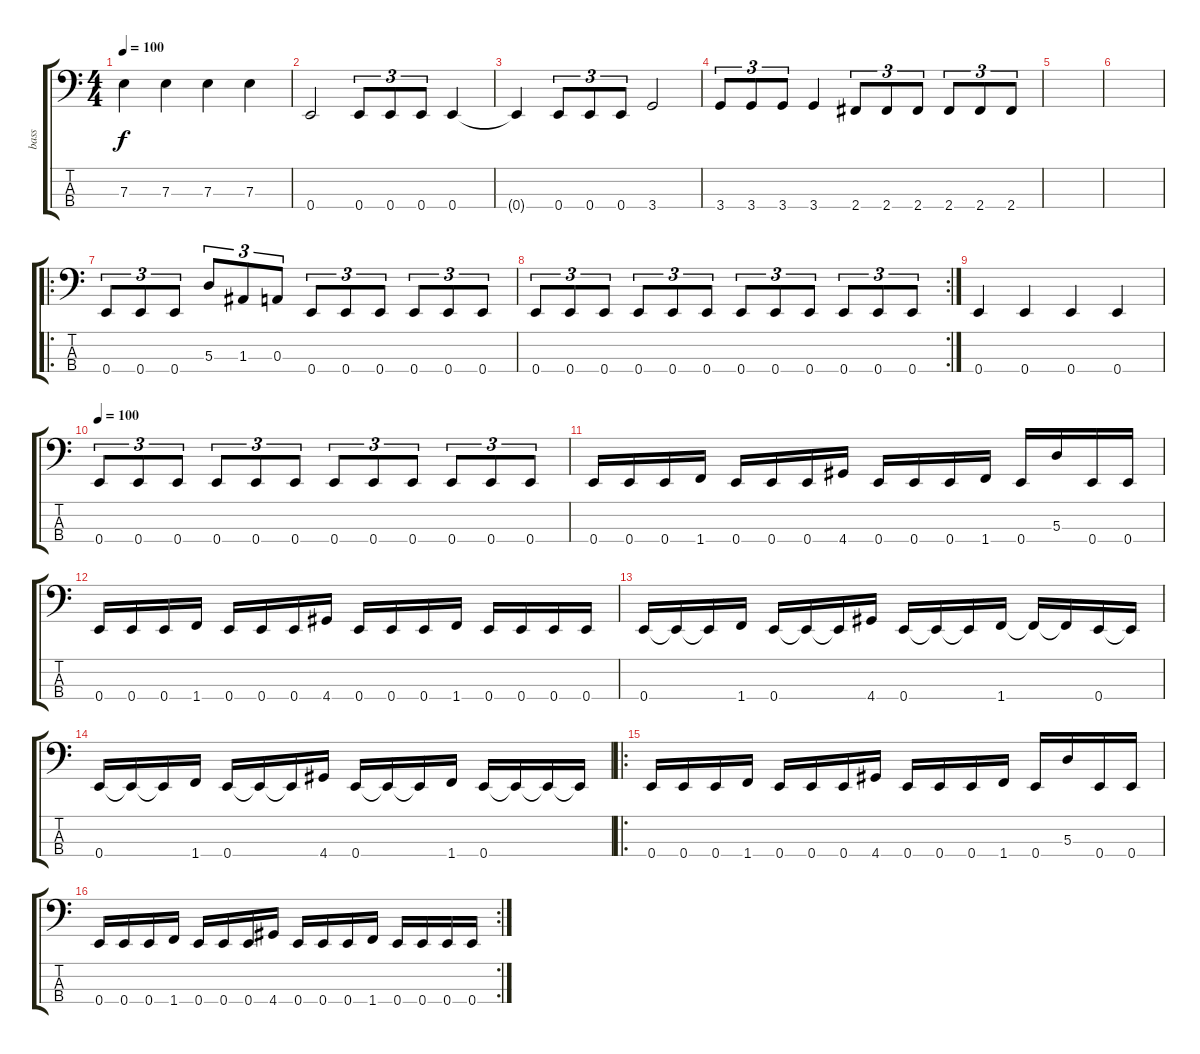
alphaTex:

\track ("bass" "bass") {instrument electricbasspick}
\staff {score tabs}
\tuning (G2 D2 A1 E1) {hide}
\ts (4 4)
\tempo 100
\clef f4
\ks c
7.3.4{dy f instrument slapbass2} 7.3.4 7.3.4 7.3.4 |
0.4.2{instrument electricbasspick} 0.4.8{tu (3 2)} 0.4.8{tu (3 2)} 0.4.8{tu (3 2)} 0.4.4 |
0.4{t}.4 0.4.8{tu (3 2)} 0.4.8{tu (3 2)} 0.4.8{tu (3 2)} 3.4.2 |
3.4.8{tu (3 2)} 3.4.8{tu (3 2)} 3.4.8{tu (3 2)} 3.4.4 2.4.8{tu (3 2)} 2.4.8{tu (3 2)} 2.4.8{tu (3 2)} 2.4.8{tu (3 2)} 2.4.8{tu (3 2)} 2.4.8{tu (3 2)} |
|
|
\ro
0.4.8{tu (3 2)} 0.4.8{tu (3 2)} 0.4.8{tu (3 2)} 5.3.8{tu (3 2)} 1.3.8{tu (3 2)} 0.3.8{tu (3 2)} 0.4.8{tu (3 2)} 0.4.8{tu (3 2)} 0.4.8{tu (3 2)} 0.4.8{tu (3 2)} 0.4.8{tu (3 2)} 0.4.8{tu (3 2)} |
\rc 2
0.4.8{tu (3 2)} 0.4.8{tu (3 2)} 0.4.8{tu (3 2)} 0.4.8{tu (3 2)} 0.4.8{tu (3 2)} 0.4.8{tu (3 2)} 0.4.8{tu (3 2)} 0.4.8{tu (3 2)} 0.4.8{tu (3 2)} 0.4.8{tu (3 2)} 0.4.8{tu (3 2)} 0.4.8{tu (3 2)} |
0.4.4 0.4.4 0.4.4 0.4.4 |
\tempo 100
0.4.8{tu (3 2)} 0.4.8{tu (3 2)} 0.4.8{tu (3 2)} 0.4.8{tu (3 2)} 0.4.8{tu (3 2)} 0.4.8{tu (3 2)} 0.4.8{tu (3 2)} 0.4.8{tu (3 2)} 0.4.8{tu (3 2)} 0.4.8{tu (3 2)} 0.4.8{tu (3 2)} 0.4.8{tu (3 2)} |
0.4.16 0.4.16 0.4.16 1.4.16 0.4.16 0.4.16 0.4.16 4.4.16 0.4.16 0.4.16 0.4.16 1.4.16 0.4.16 5.3.16 0.4.16 0.4.16 |
0.4.16 0.4.16 0.4.16 1.4.16 0.4.16 0.4.16 0.4.16 4.4.16 0.4.16 0.4.16 0.4.16 1.4.16 0.4.16 0.4.16 0.4.16 0.4.16 |
0.4.16 0.4{t}.16 0.4{t}.16 1.4.16 0.4.16 0.4{t}.16 0.4{t}.16 4.4.16 0.4.16 0.4{t}.16 0.4{t}.16 1.4.16 1.4{t}.16 1.4{t}.16 0.4.16 0.4{t}.16 |
0.4.16 0.4{t}.16 0.4{t}.16 1.4.16 0.4.16 0.4{t}.16 0.4{t}.16 4.4.16 0.4.16 0.4{t}.16 0.4{t}.16 1.4.16 0.4.16 0.4{t}.16 0.4{t}.16 0.4{t}.16 |
\ro
0.4.16 0.4.16 0.4.16 1.4.16 0.4.16 0.4.16 0.4.16 4.4.16 0.4.16 0.4.16 0.4.16 1.4.16 0.4.16 5.3.16 0.4.16 0.4.16 |
\rc 2
0.4.16 0.4.16 0.4.16 1.4.16 0.4.16 0.4.16 0.4.16 4.4.16 0.4.16 0.4.16 0.4.16 1.4.16 0.4.16 0.4.16 0.4.16 0.4.16
